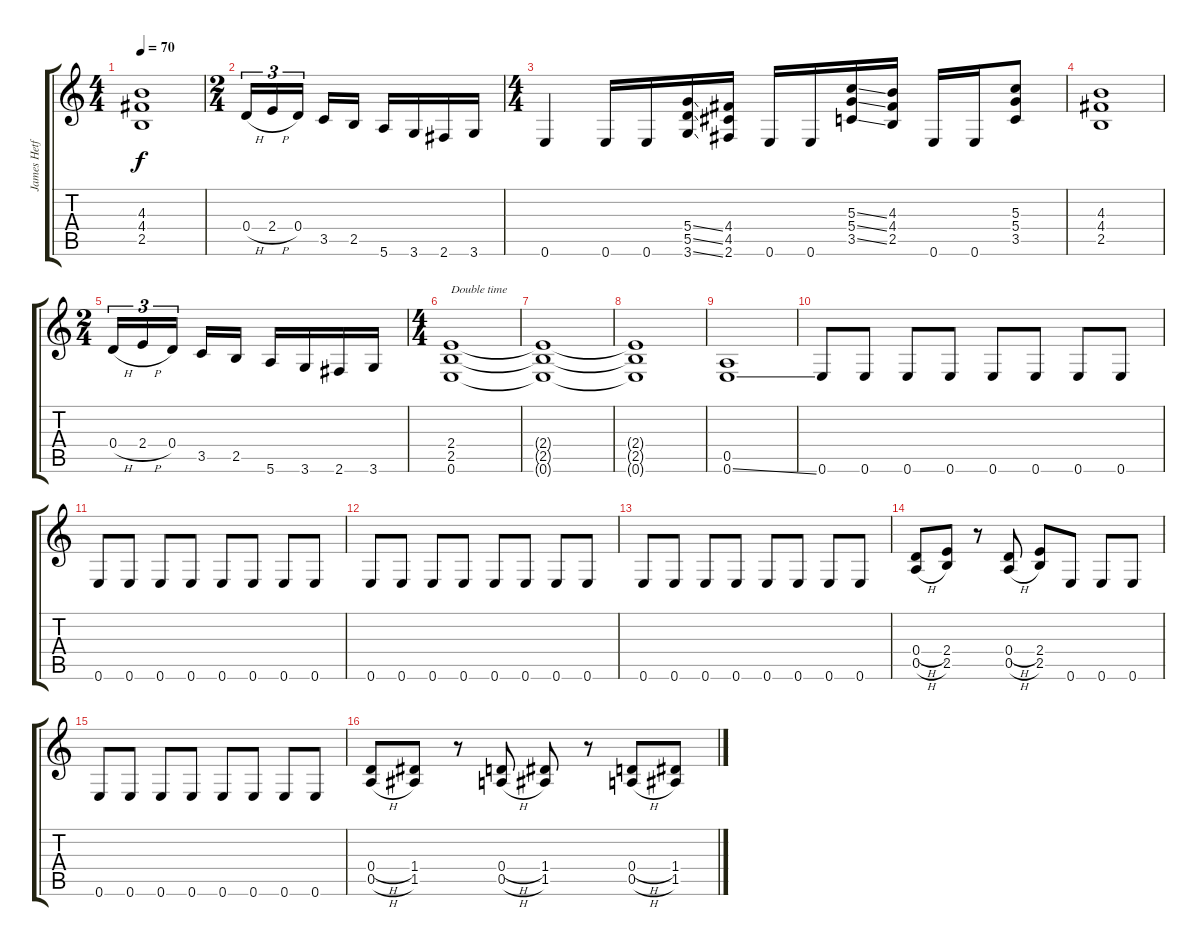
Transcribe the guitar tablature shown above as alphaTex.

\track ("James Hetfield" "James Hetf") {instrument distortionguitar}
\staff {score tabs}
\tuning (E4 B3 G3 D3 A2 E2) {hide}
\ts (4 4)
\tempo 70
\clef g2
\ks c
(4.3 4.4 2.5).1{dy f} |
\ts (2 4)
0.4{h}.16{tu (3 2)} 2.4{h}.16{tu (3 2)} 0.4.16{tu (3 2)} 3.5.16 2.5.16 5.6.16 3.6.16 2.6.16 3.6.16 |
\ts (4 4)
0.6.4 0.6.16 0.6.16 (5.4{ss} 5.5{ss} 3.6{ss}).16 (4.4 4.5 2.6).16 0.6.16 0.6.16 (5.3{ss} 5.4{ss} 3.5{ss}).16 (4.3 4.4 2.5).16 0.6.16 0.6.16 (5.3 5.4 3.5).8 |
(4.3 4.4 2.5).1 |
\ts (2 4)
0.4{h}.16{tu (3 2)} 2.4{h}.16{tu (3 2)} 0.4.16{tu (3 2)} 3.5.16 2.5.16 5.6.16 3.6.16 2.6.16 3.6.16 |
\ts (4 4)
(2.4 2.5 0.6).1{txt "Double time"} |
(2.4{t} 2.5{t} 0.6{t}).1 |
(2.4{t} 2.5{t} 0.6{t}).1 |
(0.5 0.6{ss}).1 |
0.6.8 0.6.8 0.6.8 0.6.8 0.6.8 0.6.8 0.6.8 0.6.8 |
0.6.8 0.6.8 0.6.8 0.6.8 0.6.8 0.6.8 0.6.8 0.6.8 |
0.6.8 0.6.8 0.6.8 0.6.8 0.6.8 0.6.8 0.6.8 0.6.8 |
0.6.8 0.6.8 0.6.8 0.6.8 0.6.8 0.6.8 0.6.8 0.6.8 |
(0.4{h} 0.5{h}).8 (2.4 2.5).8 r.8 (0.4{h} 0.5{h}).8 (2.4 2.5).8 0.6.8 0.6.8 0.6.8 |
0.6.8 0.6.8 0.6.8 0.6.8 0.6.8 0.6.8 0.6.8 0.6.8 |
(0.4{h} 0.5{h}).8 (1.4 1.5).8 r.8 (0.4{h} 0.5{h}).8 (1.4 1.5).8 r.8 (0.4{h} 0.5{h}).8 (1.4 1.5).8
